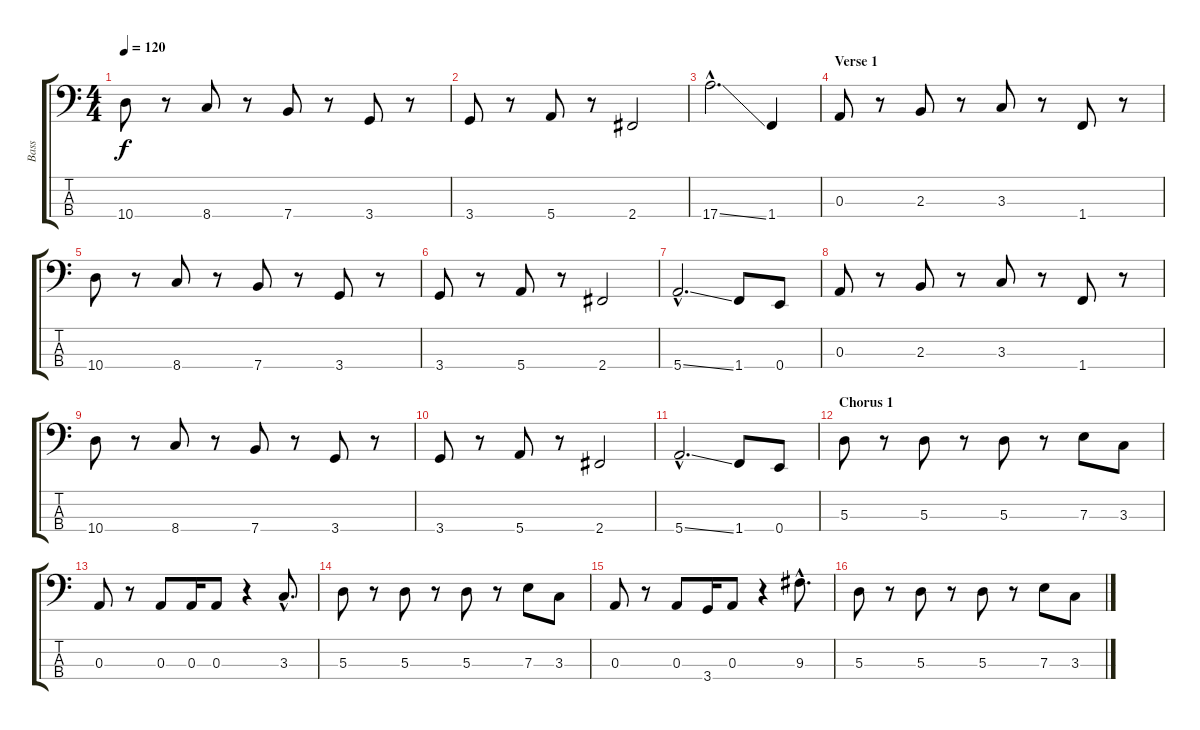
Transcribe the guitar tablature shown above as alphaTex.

\track ("Bass" "Bass") {instrument electricbasspick}
\staff {score tabs}
\tuning (G2 D2 A1 E1) {hide}
\ts (4 4)
\tempo 120
\clef f4
\ks c
10.4.8{dy f} r.8 8.4.8 r.8 7.4.8 r.8 3.4.8 r.8 |
3.4.8 r.8 5.4.8 r.8 2.4.2 |
17.4{ss hac}.2{d} 1.4.4 |
\section ("" "Verse 1")
0.3.8 r.8 2.3.8 r.8 3.3.8 r.8 1.4.8 r.8 |
10.4.8 r.8 8.4.8 r.8 7.4.8 r.8 3.4.8 r.8 |
3.4.8 r.8 5.4.8 r.8 2.4.2 |
5.4{ss hac}.2{d} 1.4.8 0.4.8 |
0.3.8 r.8 2.3.8 r.8 3.3.8 r.8 1.4.8 r.8 |
10.4.8 r.8 8.4.8 r.8 7.4.8 r.8 3.4.8 r.8 |
3.4.8 r.8 5.4.8 r.8 2.4.2 |
5.4{ss hac}.2{d} 1.4.8 0.4.8 |
\section ("" "Chorus 1")
5.3.8 r.8 5.3.8 r.8 5.3.8 r.8 7.3.8 3.3.8 |
0.3.8 r.8 0.3.8 0.3.16 0.3.8 r.4 3.3{hac}.8{d} |
5.3.8 r.8 5.3.8 r.8 5.3.8 r.8 7.3.8 3.3.8 |
0.3.8 r.8 0.3.8 3.4.16 0.3.8 r.4 9.3{hac}.8{d} |
5.3.8 r.8 5.3.8 r.8 5.3.8 r.8 7.3.8 3.3.8
